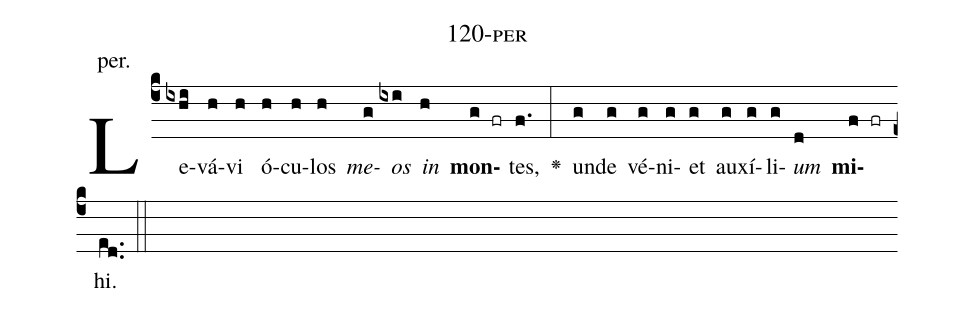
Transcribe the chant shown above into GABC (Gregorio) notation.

name: 120-per;
annotation: per.;
%%
(c4)Le(ixhi)vá(h)vi(h) ó(h)cu(h)los(h) <i>me</i>(g)<i>os</i>(ixi) <i>in</i>(h) <b>mon</b>(g fr)tes,(f.) <v>\greheightstar</v>(:) un(g)de(g) vé(g)ni(g)et(g) au(g)xí(g)li(g)<i>um</i>(d) <b>mi</b>(f fr)hi.(ed..) (::)


%E(g) u(g) o(g) u(d) a(f) e.(ed..) (::)
